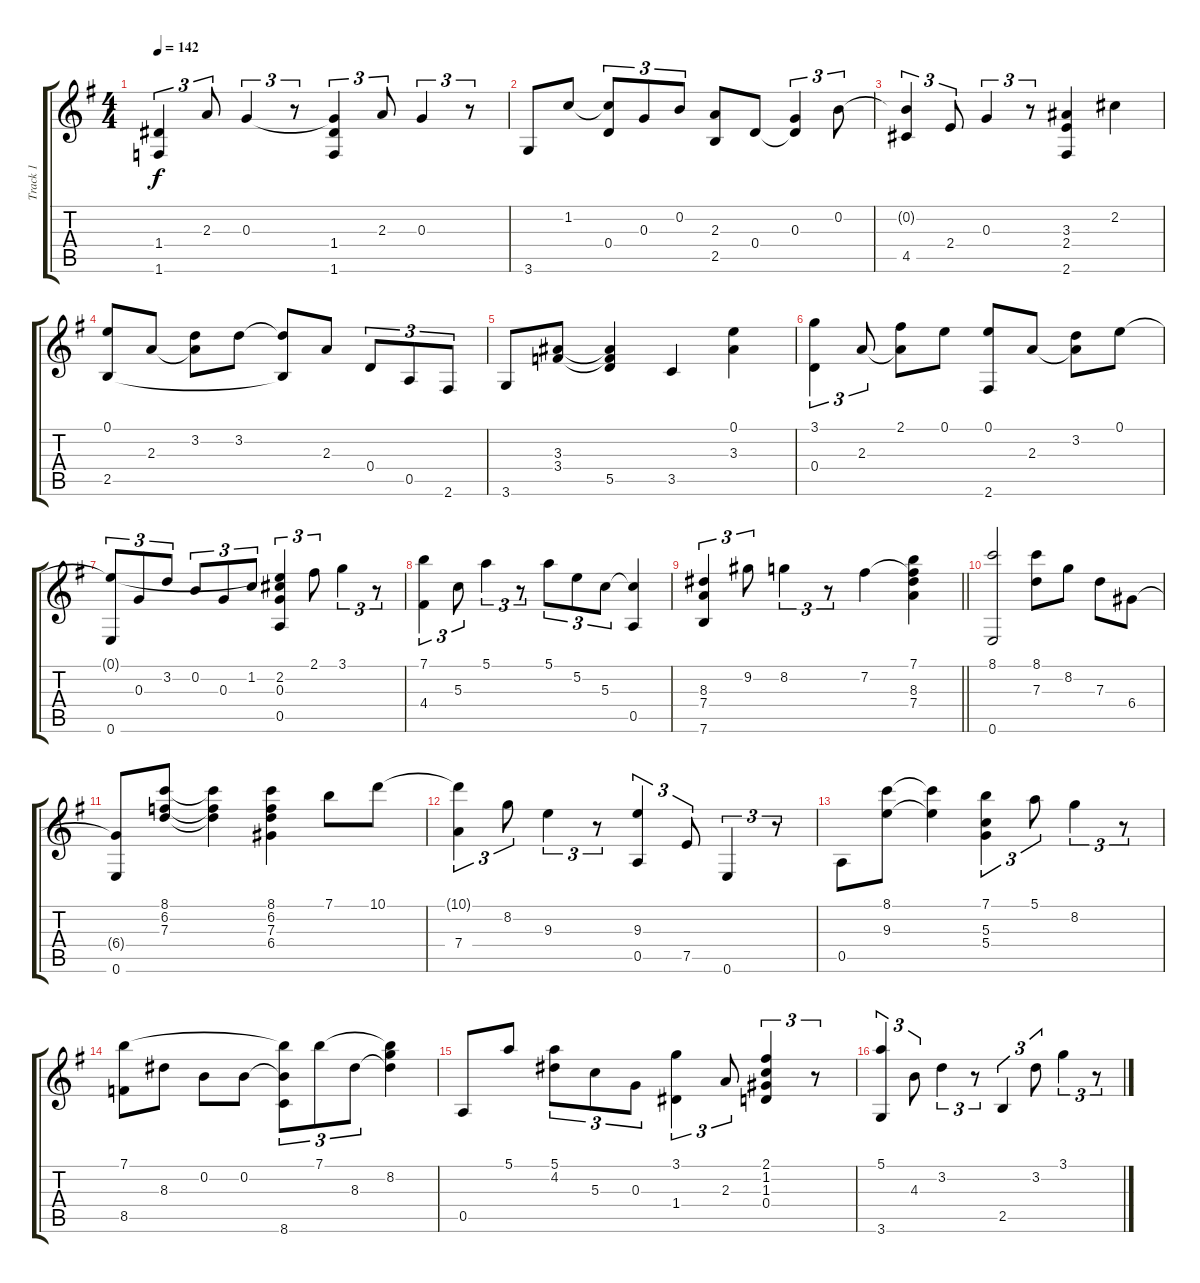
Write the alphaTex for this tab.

\track ("Track 1" "Track 1") {instrument electricguitarjazz}
\staff {score tabs}
\tuning (E4 B3 G3 D3 A2 E2) {hide}
\ts (4 4)
\tempo 142
\clef g2
\ks g
(1.4 1.6).4{tu (3 2) dy f} 2.3.8{tu (3 2)} 0.3.4{tu (3 2)} r.8{tu (3 2)} (0.3{t} 1.4 1.6).4{tu (3 2)} 2.3.8{tu (3 2)} 0.3.4{tu (3 2)} r.8{tu (3 2)} |
3.6.8 1.2.8 (1.2{t} 0.4).8{tu (3 2)} 0.3.8{tu (3 2)} 0.2.8{tu (3 2)} (2.3 2.5).8 0.4.8 (0.3 0.4{t}).4{tu (3 2)} 0.2.8{tu (3 2)} |
(0.2{t} 4.5).4{tu (3 2)} 2.4.8{tu (3 2)} 0.3.4{tu (3 2)} r.8{tu (3 2)} (3.3 2.4 2.6).4 2.2.4 |
(0.1 2.5).8 2.3.8 (3.2 2.3{t}).8 3.2.8 (3.2{t} 2.5{t}).8 2.3.8 0.4.8{tu (3 2)} 0.5.8{tu (3 2)} 2.6.8{tu (3 2)} |
3.6.8 (3.3 3.4).8 (3.3{t} 3.4{t} 5.5).4 3.5.4 (0.1 3.3).4 |
(3.1 0.4).4{tu (3 2)} 2.3.8{tu (3 2)} (2.1 2.3{t}).8 0.1.8 (0.1 2.6).8 2.3.8 (3.2 2.3{t}).8 0.1.8 |
(0.1{t} 0.6).8{tu (3 2)} 0.3.8{tu (3 2)} 3.2.8{tu (3 2)} 0.2.8{tu (3 2)} 0.3.8{tu (3 2)} 1.2.8{tu (3 2)} (0.1{t} 2.2 0.3 0.5).4{tu (3 2)} 2.1.8{tu (3 2)} 3.1.4{tu (3 2)} r.8{tu (3 2)} |
(7.1 4.4).4{tu (3 2)} 5.3.8{tu (3 2)} 5.1.4{tu (3 2)} r.8{tu (3 2)} 5.1.8{tu (3 2)} 5.2.8{tu (3 2)} 5.3.8{tu (3 2)} (5.3{t} 0.5).4 |
\barLineRight lightlight
(8.3 7.4 7.6).4{tu (3 2)} 9.2.8{tu (3 2)} 8.2.4{tu (3 2)} r.8{tu (3 2)} 7.2.4 (7.1 7.2{t} 8.3 7.4).4 |
(8.1 0.6).2 (8.1 7.3).8 8.2.8 7.3.8 6.4.8 |
(6.4{t} 0.6).8 (8.1 6.2 7.3).8 (8.1{t} 6.2{t} 7.3{t}).4 (8.1 6.2 7.3 6.4).4 7.1.8 10.1.8 |
(10.1{t} 7.4).4{tu (3 2)} 8.2.8{tu (3 2)} 9.3.4{tu (3 2)} r.8{tu (3 2)} (9.3 0.5).4{tu (3 2)} 7.5.8{tu (3 2)} 0.6.4{tu (3 2)} r.8{tu (3 2)} |
0.5.8 (8.1 9.3).8 (8.1{t} 9.3{t}).4 (7.1 5.3 5.4).4{tu (3 2)} 5.1.8{tu (3 2)} 8.2.4{tu (3 2)} r.8{tu (3 2)} |
(7.1 8.5).8 8.3.8 0.2.8 0.2.8 (7.1{t} 0.2{t} 8.6).8{tu (3 2)} 7.1.8{tu (3 2)} 8.3.8{tu (3 2)} (7.1{t} 8.2 8.3{t}).4 |
0.5.8 5.1.8 (5.1 4.2).8{tu (3 2)} 5.3.8{tu (3 2)} 0.3.8{tu (3 2)} (3.1 1.4).4{tu (3 2)} 2.3.8{tu (3 2)} (2.1 1.2 1.3 0.4).4{tu (3 2)} r.8{tu (3 2)} |
(5.1 3.6).4{tu (3 2)} 4.3.8{tu (3 2)} 3.2.4{tu (3 2)} r.8{tu (3 2)} 2.5.4{tu (3 2)} 3.2.8{tu (3 2)} 3.1.4{tu (3 2)} r.8{tu (3 2)}
